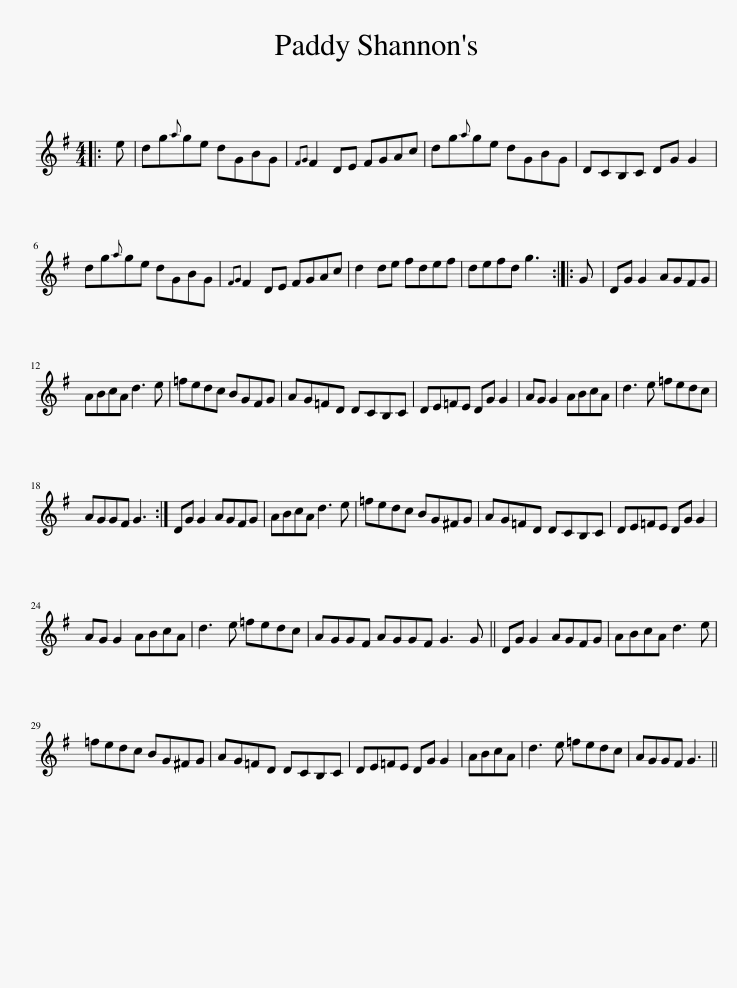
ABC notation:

X:1
L:1/8
M:4/4
I:linebreak $
K:G
V:1 treble
V:1
|: e | dg{a}ge dGBG |{FG} F2 DE FGAc | dg{a}ge dGBG | DCB,C DG G2 |$ %5
 dg{a}ge dGBG |{FG} F2 DE FGAc | d2 de fdef | defd g3 :: G | %10
 DG G2 AGFG |$ ABcA d3 e | =fedc BGFG | AG=FD DCB,C | DE=FE DG G2 | %15
 AG G2 ABcA | d3 e =fedc |$ AGGF G3 :| DG G2 AGFG | ABcA d3 e | %20
 =fedc BG^FG | AG=FD DCB,C | DE=FE DG G2 |$ AG G2 ABcA | d3 e =fedc | %25
 AGGF AGGF G3 G || DG G2 AGFG | ABcA d3 e |$ =fedc BG^FG | AG=FD DCB,C | %30
 DE=FE DG G2 | ABcA | d3 e =fedc | AGGF G3 || %34
